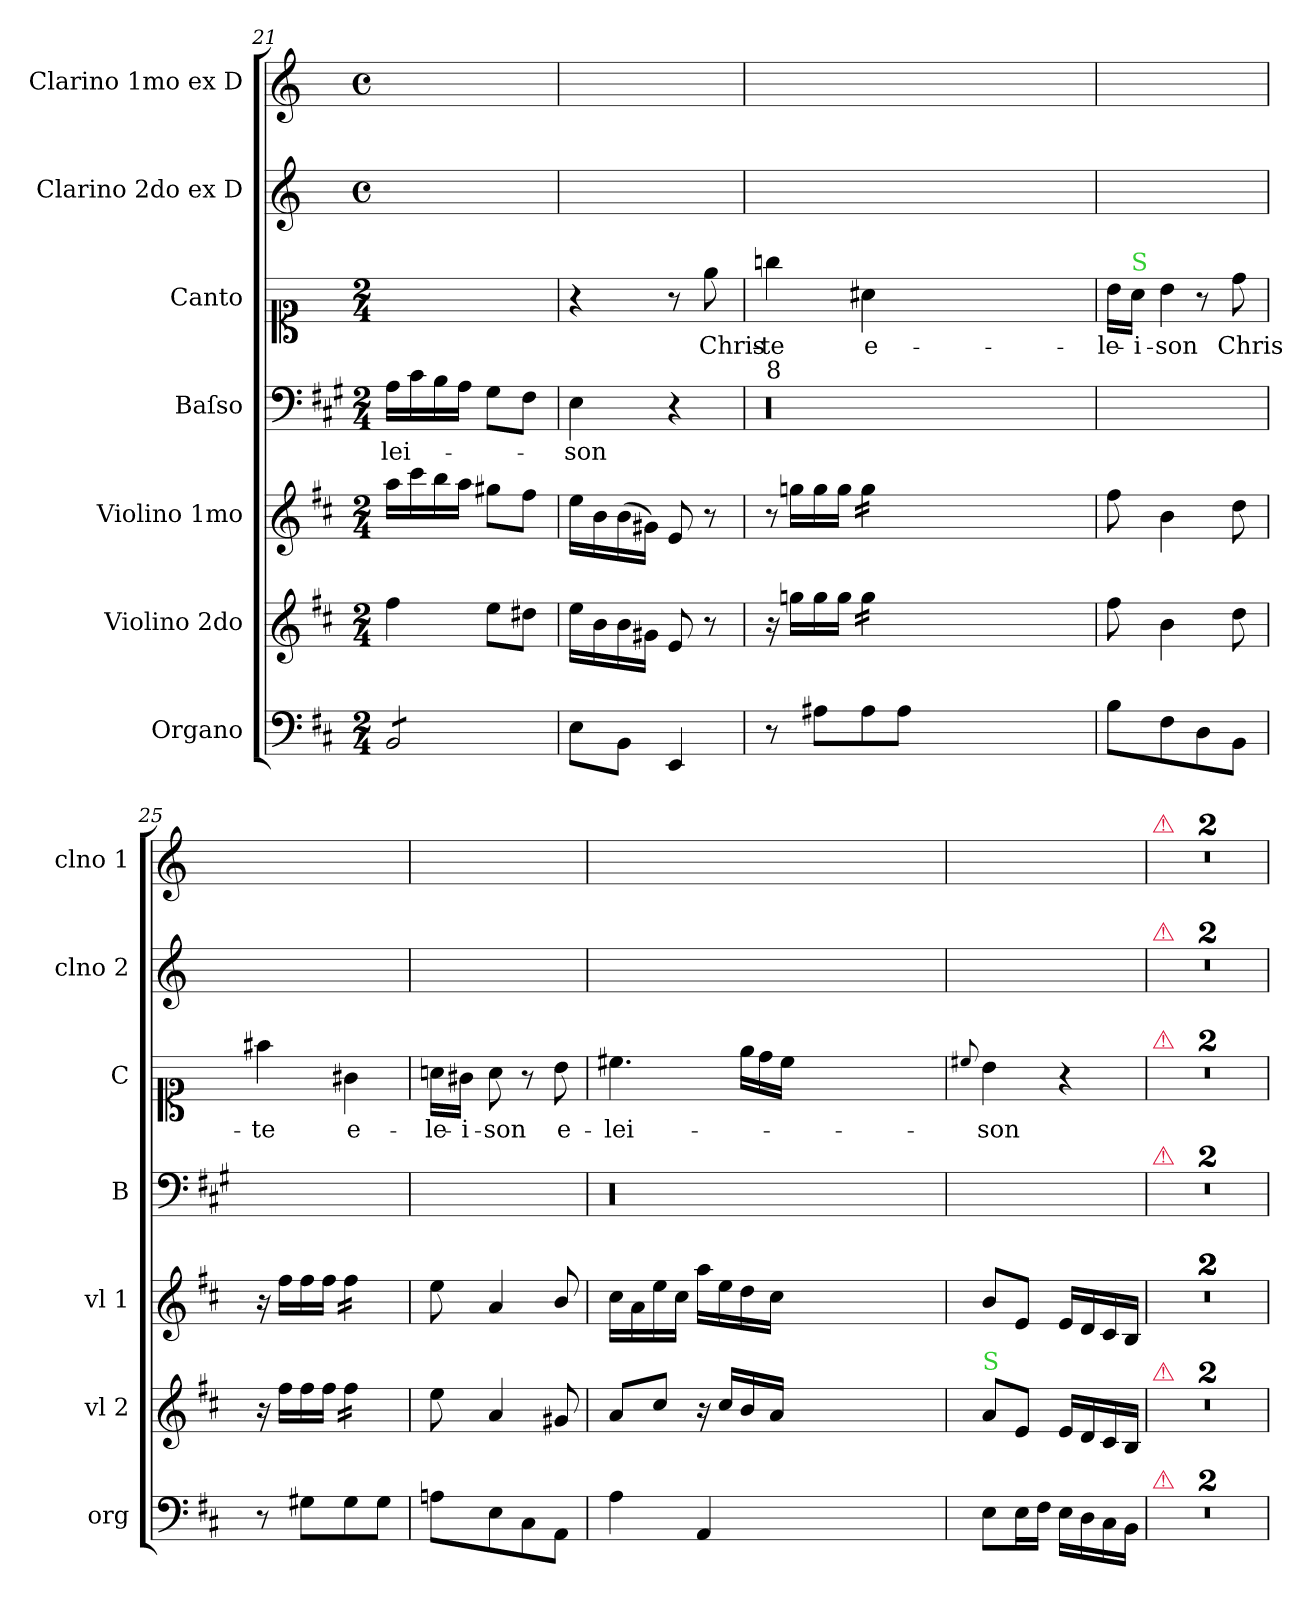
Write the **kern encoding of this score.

**kern	**kern	**dynam	**kern	**dynam	**kern	**text	**kern	**text	**kern	**kern
*part7	*part6	*part6	*part5	*part5	*part4	*part4	*part3	*part3	*part2	*part1
*staff7	*staff6	*staff6	*staff5	*staff5	*staff4	*staff4	*staff3	*staff3	*staff2	*staff1
*I"Organo	*I"Violino 2do	*	*I"Violino 1mo	*	*I"Baſso	*	*I"Canto	*	*I"Clarino 2do ex D	*I"Clarino 1mo ex D
*I'org	*I'vl 2	*	*I'vl 1	*	*I'B	*	*I'C	*	*I'clno 2	*I'clno 1
*clefF4	*clefG2	*	*clefG2	*	*clefF4	*	*clefC1	*	*clefG2	*clefG2
*	*	*	*	*	*	*	*	*	*ITrd-1c-2	*ITrd-1c-2
*k[f#c#]	*k[f#c#]	*	*k[f#c#]	*	*k[f#c#g#]	*	*	*	*k[f#c#]	*k[f#c#]
*M2/4	*M2/4	*	*M2/4	*	*M2/4	*	*M2/4	*	*M4/4	*M4/4
*	*	*	*	*	*	*	*	*	*met(c)	*met(c)
=21	=21	=21	=21	=21	=21	=21	=21	=21	=21	=21
*tremolo	*	*	*	*	*	*	*	*	*	*
8BB/L	4ff#\	.	16aa\LL	.	16A\LL	-lei-	2ryy	.	2ryy	2ryy
.	.	.	16ccc#\	.	16c#\	.	.	.	.	.
8BB/	.	.	16bb\	.	16B\	.	.	.	.	.
.	.	.	16aa\JJ	.	16A\JJ	.	.	.	.	.
8BB/	8ee\L	.	8gg#\L	.	8G#\L	.	.	.	.	.
8BB/J	8dd#X\J	.	8ff#\J	.	8F#\J	.	.	.	.	.
*Xtremolo	*	*	*	*	*	*	*	*	*	*
=22	=22	=22	=22	=22	=22	=22	=22	=22	=22	=22
8E\L	16ee\LL	.	16ee\LL	.	4E\	-son	4r	.	2ryy	2ryy
.	16b\	.	16b\	.	.	.	.	.	.	.
8BB\J	16b\	.	(16b\	.	.	.	.	.	.	.
.	16g#\JJ	.	16g#\JJ)	.	.	.	.	.	.	.
4EE/	8e/	.	8e/	.	4r	.	8r	.	.	.
.	8r	.	8r	.	.	.	8ee\	Chris-	.	.
=23	=23	=23	=23	=23	=23	=23	=23	=23	=23	=23
!	!	!	!	!	!LO:TX:a:t=8	!	!	!	!	!
!	!	!	!LO:N:vis=8	!	!LO:N:vis=00	!	!	!	!	!
8r	16r	.	16r	.	0r	.	4ggn\	-te	2ryy	2ryy
.	16ggn\LL	.	16ggn\LL	.	.	.	.	.	.	.
8A#X\L	16gg\	.	16gg\	.	.	.	.	.	.	.
.	16gg\JJ	.	16gg\JJ	.	.	.	.	.	.	.
*	*tremolo	*	*	*	*	*	*	*	*	*
*	*	*	*tremolo	*	*	*	*	*	*	*
8A#\	16gg\LL	.	16gg\LL	.	.	.	4a#X\	e-	.	.
.	16gg\	.	16gg\	.	.	.	.	.	.	.
8A#\J	16gg\	.	16gg\	.	.	.	.	.	.	.
.	16gg\JJ	.	16gg\JJ	.	.	.	.	.	.	.
*	*	*	*Xtremolo	*	*	*	*	*	*	*
*	*Xtremolo	*	*	*	*	*	*	*	*	*
1.ryy	1.ryy	.	1.ryy	.	.	.	1.ryy	.	1.ryy	1.ryy
=24	=24	=24	=24	=24	=24	=24	=24	=24	=24	=24
8B\L	8ff#\	.	8ff#\	.	2ryy	.	16b\LL	-le-	2ryy	2ryy
!	!	!	!	!	!	!	!LO:TX:a:color=limegreen:t=S	!	!	!
.	.	.	.	.	.	.	16a\JJ	-i-	.	.
!	!	!	!	!	!	!	!LO:N:vis=4	!	!	!
8F#\	4b\	.	4b\	.	.	.	8b\	-son	.	.
8D\	.	.	.	.	.	.	8r	.	.	.
8BB\J	8dd\	.	8dd\	.	.	.	8dd\	Chris-	.	.
=25	=25	=25	=25	=25	=25	=25	=25	=25	=25	=25
8r	16r	.	16r	.	2ryy	.	4ff#\	-te	2ryy	2ryy
.	16ff#\LL	.	16ff#\LL	.	.	.	.	.	.	.
8G#\L	16ff#\	.	16ff#\	.	.	.	.	.	.	.
.	16ff#\JJ	.	16ff#\JJ	.	.	.	.	.	.	.
*	*tremolo	*	*	*	*	*	*	*	*	*
*	*	*	*tremolo	*	*	*	*	*	*	*
8G#\	16ff#\LL	.	16ff#\LL	.	.	.	4g#\	e-	.	.
.	16ff#\	.	16ff#\	.	.	.	.	.	.	.
8G#\J	16ff#\	.	16ff#\	.	.	.	.	.	.	.
.	16ff#\JJ	.	16ff#\JJ	.	.	.	.	.	.	.
*	*	*	*Xtremolo	*	*	*	*	*	*	*
*	*Xtremolo	*	*	*	*	*	*	*	*	*
=26	=26	=26	=26	=26	=26	=26	=26	=26	=26	=26
8An\L	8ee\	.	8ee\	.	2ryy	.	16an\LL	-le-	2ryy	2ryy
.	.	.	.	.	.	.	16g#\JJ	-i-	.	.
8E\	4a/	.	4a/	.	.	.	8a\	-son	.	.
8C#\	.	.	.	.	.	.	8r	.	.	.
8AA\J	8g#X/	.	8b/	.	.	.	8b\	e-	.	.
=27	=27	=27	=27	=27	=27	=27	=27	=27	=27	=27
!	!	!	!	!	!LO:N:vis=00	!	!	!	!	!
4A\	8a/L	.	16cc#\LL	.	0r	.	4.cc#\	-lei-	2ryy	2ryy
.	.	.	16a\	.	.	.	.	.	.	.
.	8cc#/J	.	16ee\	.	.	.	.	.	.	.
.	.	.	16cc#\JJ	.	.	.	.	.	.	.
4AA/	16r	.	16aa\LL	.	.	.	.	.	.	.
.	16cc#/LL	.	16ee\	.	.	.	.	.	.	.
*	*	*	*	*	*	*	*Xtuplet	*	*	*
.	16b/	.	16dd\	.	.	.	24ee\LL	.	.	.
.	.	.	.	.	.	.	24dd\	.	.	.
.	16a/JJ	.	16cc#\JJ	.	.	.	.	.	.	.
.	.	.	.	.	.	.	24cc#\JJ	.	.	.
1.ryy	1.ryy	.	1.ryy	.	.	.	1.ryy	.	1.ryy	1.ryy
=28	=28	=28	=28	=28	=28	=28	=28	=28	=28	=28
.	.	.	.	.	.	.	8qqcc#/	.	.	.
*	*	*	*^	*	*	*	*	*	*	*
!	!LO:TX:a:color=limegreen:t=S	!	!	!	!	!	!	!	!	!	!
8E\L	8a/L	for	8b/L	8.ryy	.	2ryy	.	4b\	-son	2ryy	2ryy
16E\L	8e/J	.	8e/J	.	.	.	.	.	.	.	.
!	!	!	!	!	!LO:DY:b	!	!	!	!	!	!
16F#\JJ	.	.	.	4ryy	for	.	.	.	.	.	.
16E\LL	16e/LL	.	16e/LL	.	.	.	.	4r	.	.	.
16D\	16d/	.	16d/	.	.	.	.	.	.	.	.
16C#\	16c#/	.	16c#/	.	.	.	.	.	.	.	.
16BB\JJ	16B/JJ	.	16B/JJ	16ryy	.	.	.	.	.	.	.
=29	=29	=29	=29	=29	=29	=29	=29	=29	=29	=29	=29
!	!	!	!	!	!	!	!	!	!	!	!LO:TX:a:color=crimson:t=⚠
!	!	!	!	!	!	!	!	!	!	!LO:TX:a:color=crimson:t=⚠	!
!	!	!	!	!	!	!	!	!LO:TX:a:color=crimson:t=⚠	!	!	!
!	!	!	!	!	!	!LO:TX:a:color=crimson:t=⚠	!	!	!	!	!
!	!	!	!LO:TX:a:color=crimson:t=⚠	!	!	!	!	!	!	!	!
!	!LO:TX:a:color=crimson:t=⚠	!	!	!	!	!	!	!	!	!	!
!LO:TX:a:color=crimson:t=⚠	!	!	!	!	!	!	!	!	!	!	!
*	*	*	*v	*v	*	*	*	*	*	*	*
2ryy	2ryy	.	2ryy	.	2ryy	.	2ryy	.	2ryy	2ryy
=30	=30	=30	=30	=30	=30	=30	=30	=30	=30	=30
2ryy	2ryy	.	2ryy	.	2ryy	.	2ryy	.	2ryy	2ryy
=	=	=	=	=	=	=	=	=	=	=
*-	*-	*-	*-	*-	*-	*-	*-	*-	*-	*-
